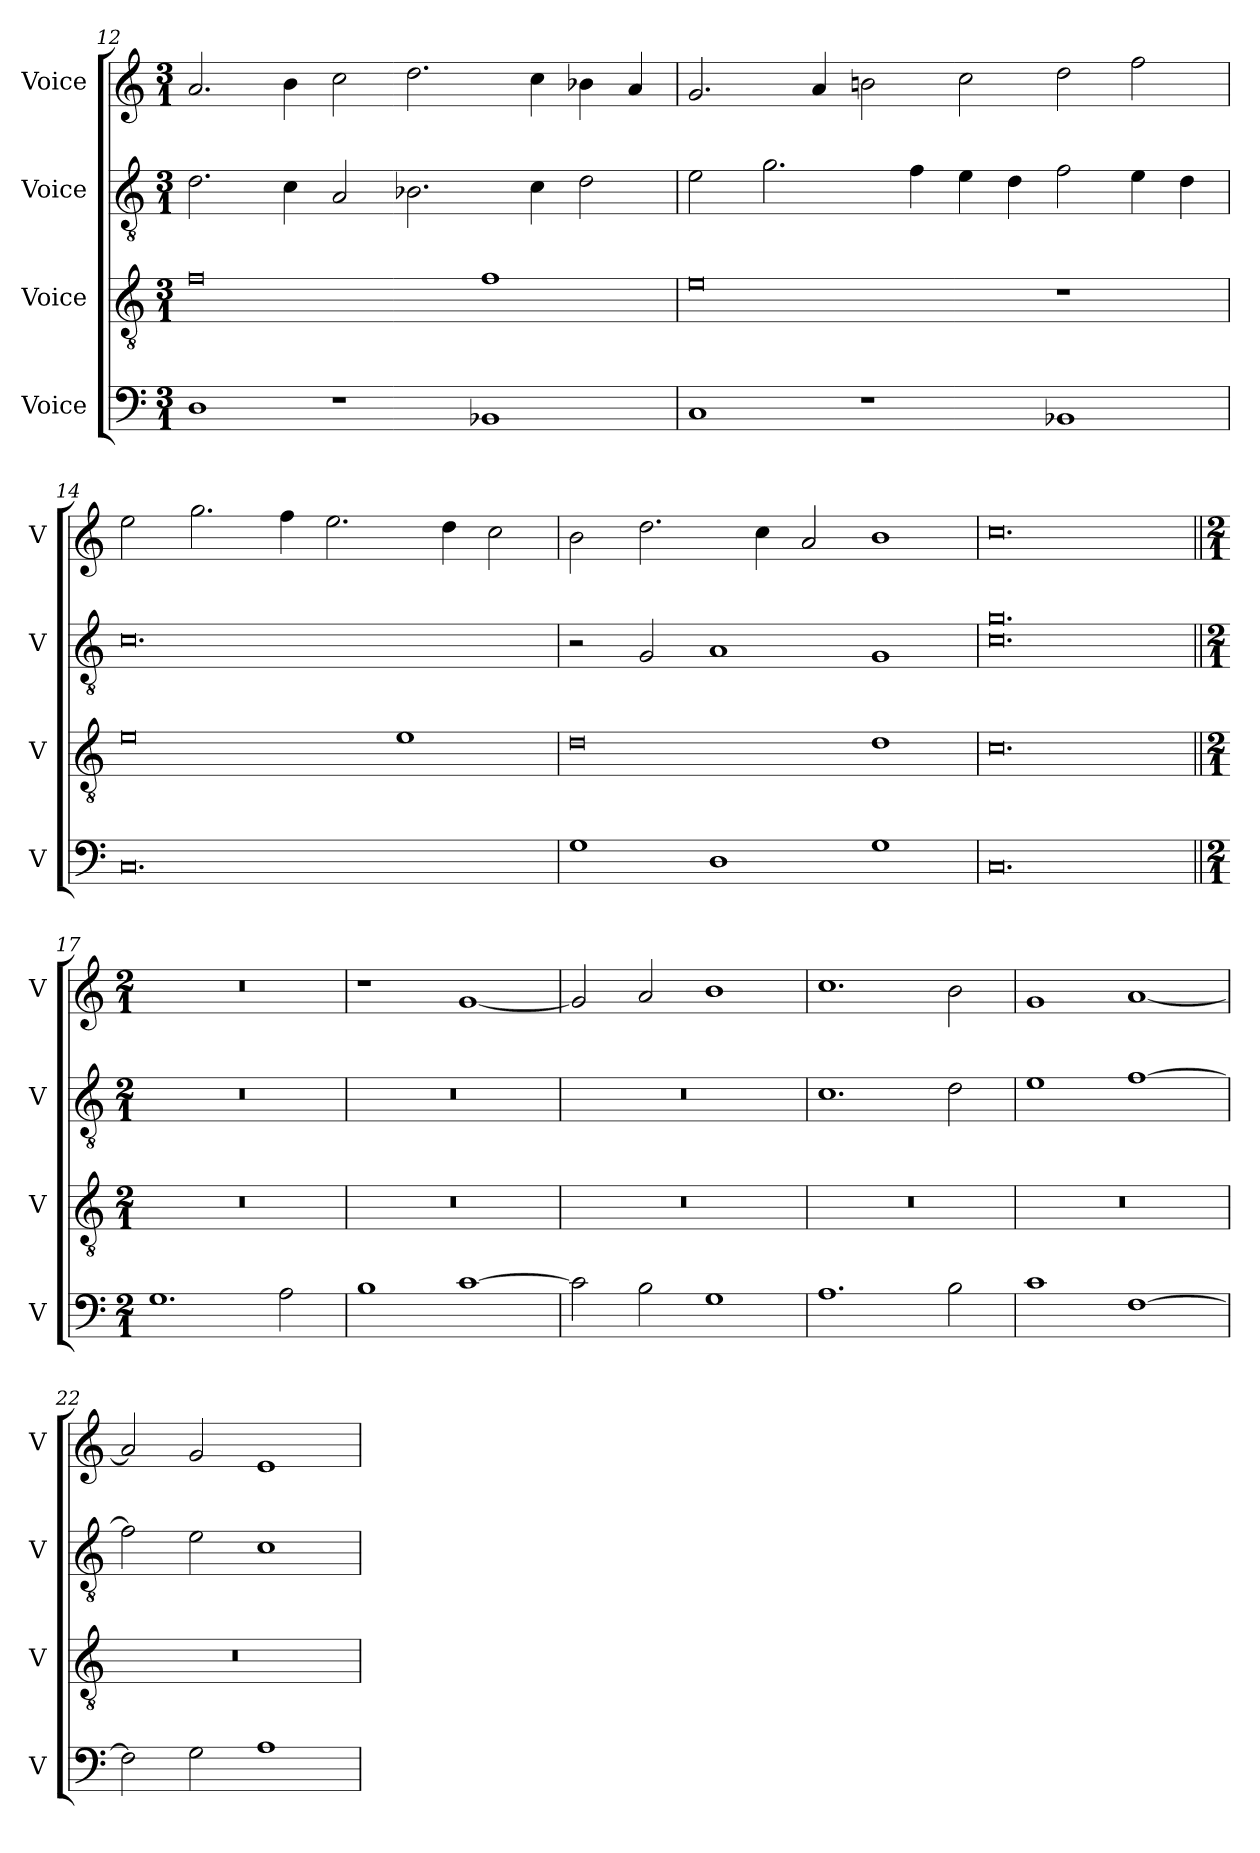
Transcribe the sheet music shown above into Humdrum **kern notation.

**kern	**kern	**kern	**kern
*part4	*part3	*part2	*part1
*staff4	*staff3	*staff2	*staff1
*I"Voice	*I"Voice	*I"Voice	*I"Voice
*I'V	*I'V	*I'V	*I'V
!!LO:LB:g=z
*clefF4	*clefGv2	*clefGv2	*clefG2
*k[]	*k[]	*k[]	*k[]
*M3/1	*M3/1	*M3/1	*M3/1
=12	=12	=12	=12
1D	0f	2.d\	2.a/
.	.	4c\	4b\
1r	.	2A/	2cc\
.	.	2.B-X\	2.dd\
1BB-X	1f	.	.
.	.	4c\	4cc\
.	.	2d\	4b-X\
.	.	.	4a/
=13	=13	=13	=13
1C	0e	2e\	2.g/
.	.	2.g\	.
.	.	.	4a/
1r	.	.	2bn\
.	.	4f\	.
.	.	4e\	2cc\
.	.	4d\	.
1BB-X	1r	2f\	2dd\
.	.	4e\	2ff\
.	.	4d\	.
!!LO:LB:g=z
=14	=14	=14	=14
0.C	0e	0.c	2ee\
.	.	.	2.gg\
.	.	.	4ff\
.	.	.	2.ee\
.	1e	.	.
.	.	.	4dd\
.	.	.	2cc\
=15	=15	=15	=15
1G	0d	2r	2b\
.	.	2G/	2.dd\
1D	.	1A	.
.	.	.	4cc\
.	.	.	2a/
1G	1d	1G	1b
=16	=16	=16	=16
*	*	*^	*
0.C	0.c	0.c	0.g	0.cc
*	*	*v	*v	*
!!LO:LB:g=z
=17||	=17||	=17||	=17||
*M2/1	*M2/1	*M2/1	*M2/1
1.G	0r	0r	0r
2A\	.	.	.
=18	=18	=18	=18
1B	0r	0r	1r
[1c	.	.	[1g
=19	=19	=19	=19
2c\]	0r	0r	2g/]
2B\	.	.	2a/
1G	.	.	1b
=20	=20	=20	=20
1.A	0r	1.c	1.cc
2B\	.	2d\	2b\
=21	=21	=21	=21
1c	0r	1e	1g
[1F	.	[1f	[1a
!!LO:PB:g=z
=22	=22	=22	=22
2F\]	0r	2f\]	2a/]
2G\	.	2e\	2g/
1A	.	1c	1e
=	=	=	=
*-	*-	*-	*-
